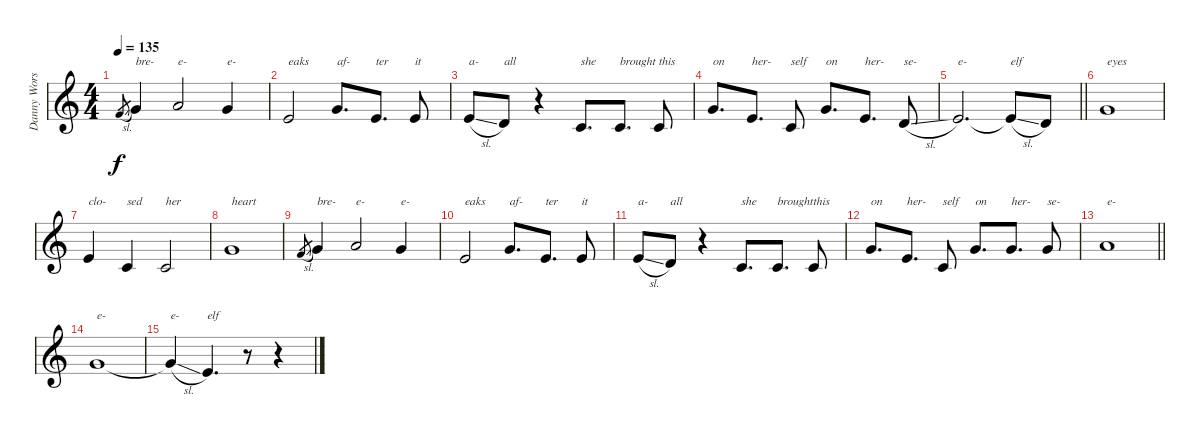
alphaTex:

\track ("Danny Worsnop" "Danny Wors") {instrument lead2sawtooth}
\staff {score}
\tuning (E4 B3 G3 D3 A2 D2) {hide}
\ts (4 4)
\tempo 135
\clef g2
\ks c
1.1{sl}.8{gr dy f} 3.1.4{txt "bre-"} 5.1.2{txt "e-"} 3.1.4{txt "e-"} |
0.1.2{txt "eaks"} 3.1.8{d txt "af-"} 0.1.8{d txt "ter"} 0.1.8{txt "it"} |
5.2{sl}.8{txt "a-"} 3.2.8{txt "all"} r.4 1.2.8{d txt "she"} 1.2.8{d txt "brought"} 1.2.8{txt "this"} |
3.1.8{d txt "on"} 0.1.8{d txt "her-"} 1.2.8{txt "self"} 3.1.8{d txt "on"} 0.1.8{d txt "her-"} 3.2{sl}.8{txt "se-"} |
\barLineRight lightlight
5.2.2{d txt "e-"} 5.2{sl t}.8{txt "elf"} 3.2.8 |
3.1.1{txt "eyes"} |
0.1.4{txt "clo-"} 1.2.4{txt "sed"} 1.2.2{txt "her"} |
3.1.1{txt "heart"} |
1.1{sl}.8{gr} 3.1.4{txt "bre-"} 5.1.2{txt "e-"} 3.1.4{txt "e-"} |
0.1.2{txt "eaks"} 3.1.8{d txt "af-"} 0.1.8{d txt "ter"} 0.1.8{txt "it"} |
5.2{sl}.8{txt "a-"} 3.2.8{txt "all"} r.4 1.2.8{d txt "she"} 1.2.8{d txt "brought"} 1.2.8{txt "this"} |
3.1.8{d txt "on"} 0.1.8{d txt "her-"} 1.2.8{txt "self"} 3.1.8{d txt "on"} 3.1.8{d txt "her-"} 3.1.8{txt "se-"} |
\barLineRight lightlight
5.1.1{txt "e-"} |
3.1.1{txt "e-"} |
3.1{sl t}.4{txt "e-"} 0.1.4{d txt "elf"} r.8 r.4
